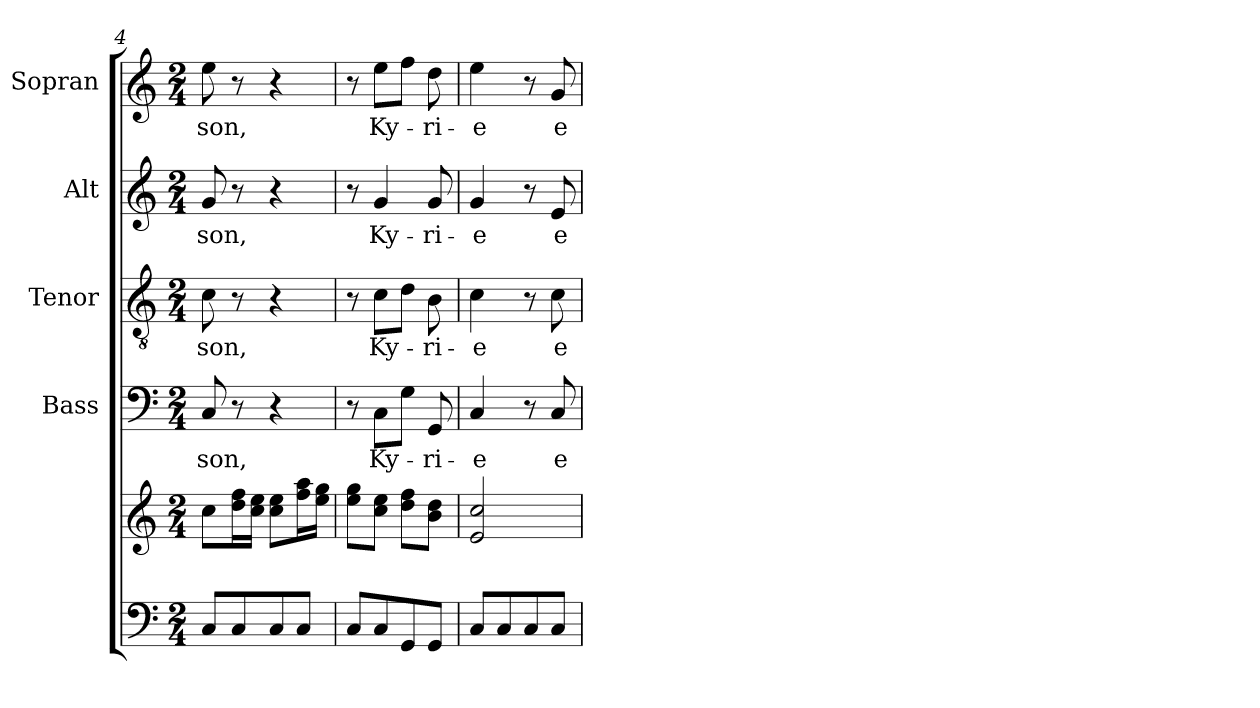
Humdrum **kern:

**kern	**kern	**kern	**text	**kern	**text	**kern	**text	**kern	**text
*part5	*part5	*part4	*part4	*part3	*part3	*part2	*part2	*part1	*part1
*staff6	*staff5	*staff4	*staff4	*staff3	*staff3	*staff2	*staff2	*staff1	*staff1
*	*	*I"Bass	*	*I"Tenor	*	*I"Alt	*	*I"Sopran	*
*	*	*I'B.	*	*I'T.	*	*I'A.	*	*I'S.	*
*clefF4	*clefG2	*clefF4	*	*clefGv2	*	*clefG2	*	*clefG2	*
*k[]	*k[]	*k[]	*	*k[]	*	*k[]	*	*k[]	*
*C:	*C:	*C:	*	*C:	*	*C:	*	*C:	*
*M2/4	*M2/4	*M2/4	*	*M2/4	*	*M2/4	*	*M2/4	*
=4	=4	=4	=4	=4	=4	=4	=4	=4	=4
!	!	!	!LO:LY:b	!	!LO:LY:b	!	!LO:LY:b	!	!LO:LY:b
8C/L	8cc\L	8C/	-son,	8c\	-son,	8g/	-son,	8ee\	-son,
8C/	16dd\ 16ff\L	8r	.	8r	.	8r	.	8r	.
.	16cc\ 16ee\JJ	.	.	.	.	.	.	.	.
8C/	8cc\ 8ee\L	4r	.	4r	.	4r	.	4r	.
8C/J	16ff\ 16aa\L	.	.	.	.	.	.	.	.
.	16ee\ 16gg\JJ	.	.	.	.	.	.	.	.
=5	=5	=5	=5	=5	=5	=5	=5	=5	=5
8C/L	8ee\ 8gg\L	8r	.	8r	.	8r	.	8r	.
!	!	!	!LO:LY:b	!	!LO:LY:b	!	!LO:LY:b	!	!LO:LY:b
8C/	8cc\ 8ee\J	8C\L	Ky-	8c\L	Ky-	4g/	Ky-	8ee\L	Ky-
8GG/	8dd\ 8ff\L	8G\J	.	8d\J	.	.	.	8ff\J	.
!	!	!	!LO:LY:b	!	!LO:LY:b	!	!LO:LY:b	!	!LO:LY:b
8GG/J	8b\ 8dd\J	8GG/	-ri-	8B\	-ri-	8g/	-ri-	8dd\	-ri-
=6	=6	=6	=6	=6	=6	=6	=6	=6	=6
!	!	!	!LO:LY:b	!	!LO:LY:b	!	!LO:LY:b	!	!LO:LY:b
8C/L	2e/ 2cc/	4C/	-e	4c\	-e	4g/	-e	4ee\	-e
8C/	.	.	.	.	.	.	.	.	.
8C/	.	8r	.	8r	.	8r	.	8r	.
!	!	!	!LO:LY:b	!	!LO:LY:b	!	!LO:LY:b	!	!LO:LY:b
8C/J	.	8C/	e-	8c\	e-	8e/	e-	8g/	e-
=	=	=	=	=	=	=	=	=	=
*-	*-	*-	*-	*-	*-	*-	*-	*-	*-
